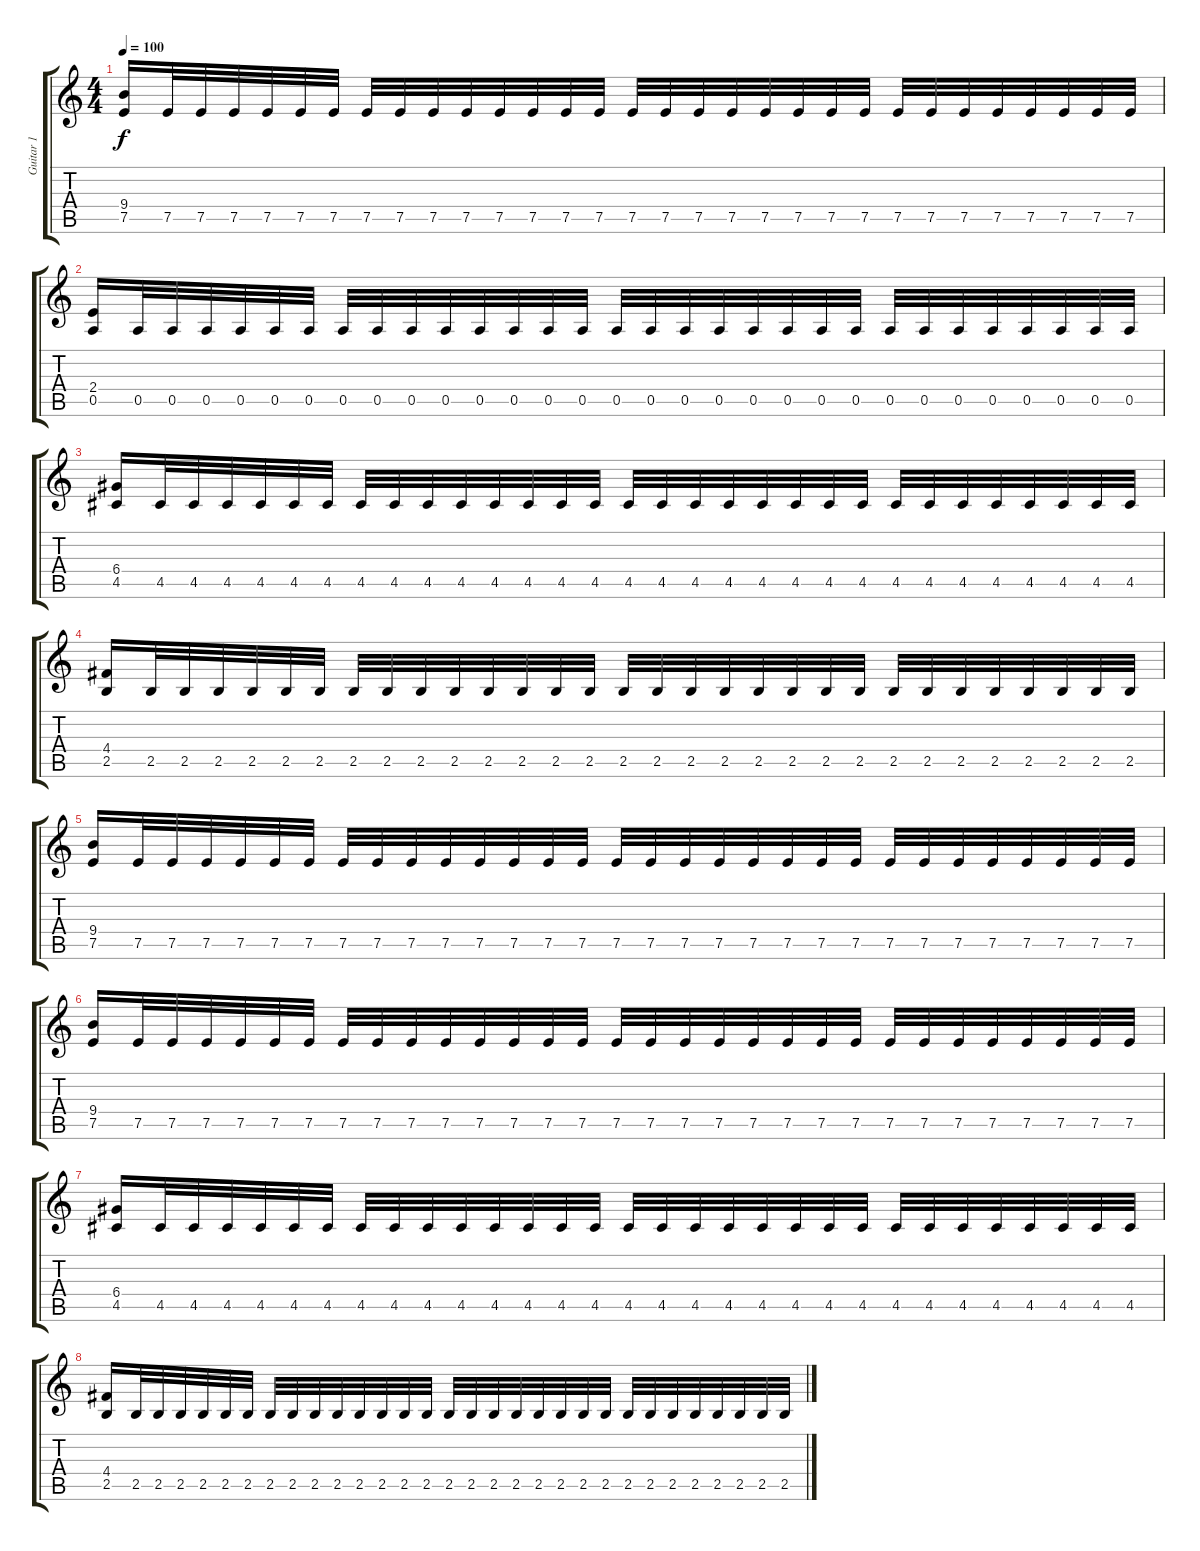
\track ("Guitar 1" "Guitar 1") {instrument overdrivenguitar}
\staff {score tabs}
\tuning (E4 B3 G3 D3 A2 E2) {hide}
\ts (4 4)
\section ("" "")
\tempo 100
\clef g2
\ks c
(9.4 7.5).16{dy f} 7.5.32 7.5.32 7.5.32 7.5.32 7.5.32 7.5.32 7.5.32 7.5.32 7.5.32 7.5.32 7.5.32 7.5.32 7.5.32 7.5.32 7.5.32 7.5.32 7.5.32 7.5.32 7.5.32 7.5.32 7.5.32 7.5.32 7.5.32 7.5.32 7.5.32 7.5.32 7.5.32 7.5.32 7.5.32 7.5.32 |
(2.4 0.5).16 0.5.32 0.5.32 0.5.32 0.5.32 0.5.32 0.5.32 0.5.32 0.5.32 0.5.32 0.5.32 0.5.32 0.5.32 0.5.32 0.5.32 0.5.32 0.5.32 0.5.32 0.5.32 0.5.32 0.5.32 0.5.32 0.5.32 0.5.32 0.5.32 0.5.32 0.5.32 0.5.32 0.5.32 0.5.32 0.5.32 |
(6.4 4.5).16 4.5.32 4.5.32 4.5.32 4.5.32 4.5.32 4.5.32 4.5.32 4.5.32 4.5.32 4.5.32 4.5.32 4.5.32 4.5.32 4.5.32 4.5.32 4.5.32 4.5.32 4.5.32 4.5.32 4.5.32 4.5.32 4.5.32 4.5.32 4.5.32 4.5.32 4.5.32 4.5.32 4.5.32 4.5.32 4.5.32 |
(4.4 2.5).16 2.5.32 2.5.32 2.5.32 2.5.32 2.5.32 2.5.32 2.5.32 2.5.32 2.5.32 2.5.32 2.5.32 2.5.32 2.5.32 2.5.32 2.5.32 2.5.32 2.5.32 2.5.32 2.5.32 2.5.32 2.5.32 2.5.32 2.5.32 2.5.32 2.5.32 2.5.32 2.5.32 2.5.32 2.5.32 2.5.32 |
\section ("" "")
(9.4 7.5).16 7.5.32 7.5.32 7.5.32 7.5.32 7.5.32 7.5.32 7.5.32 7.5.32 7.5.32 7.5.32 7.5.32 7.5.32 7.5.32 7.5.32 7.5.32 7.5.32 7.5.32 7.5.32 7.5.32 7.5.32 7.5.32 7.5.32 7.5.32 7.5.32 7.5.32 7.5.32 7.5.32 7.5.32 7.5.32 7.5.32 |
(9.4 7.5).16 7.5.32 7.5.32 7.5.32 7.5.32 7.5.32 7.5.32 7.5.32 7.5.32 7.5.32 7.5.32 7.5.32 7.5.32 7.5.32 7.5.32 7.5.32 7.5.32 7.5.32 7.5.32 7.5.32 7.5.32 7.5.32 7.5.32 7.5.32 7.5.32 7.5.32 7.5.32 7.5.32 7.5.32 7.5.32 7.5.32 |
(6.4 4.5).16 4.5.32 4.5.32 4.5.32 4.5.32 4.5.32 4.5.32 4.5.32 4.5.32 4.5.32 4.5.32 4.5.32 4.5.32 4.5.32 4.5.32 4.5.32 4.5.32 4.5.32 4.5.32 4.5.32 4.5.32 4.5.32 4.5.32 4.5.32 4.5.32 4.5.32 4.5.32 4.5.32 4.5.32 4.5.32 4.5.32 |
(4.4 2.5).16 2.5.32 2.5.32 2.5.32 2.5.32 2.5.32 2.5.32 2.5.32 2.5.32 2.5.32 2.5.32 2.5.32 2.5.32 2.5.32 2.5.32 2.5.32 2.5.32 2.5.32 2.5.32 2.5.32 2.5.32 2.5.32 2.5.32 2.5.32 2.5.32 2.5.32 2.5.32 2.5.32 2.5.32 2.5.32 2.5.32
